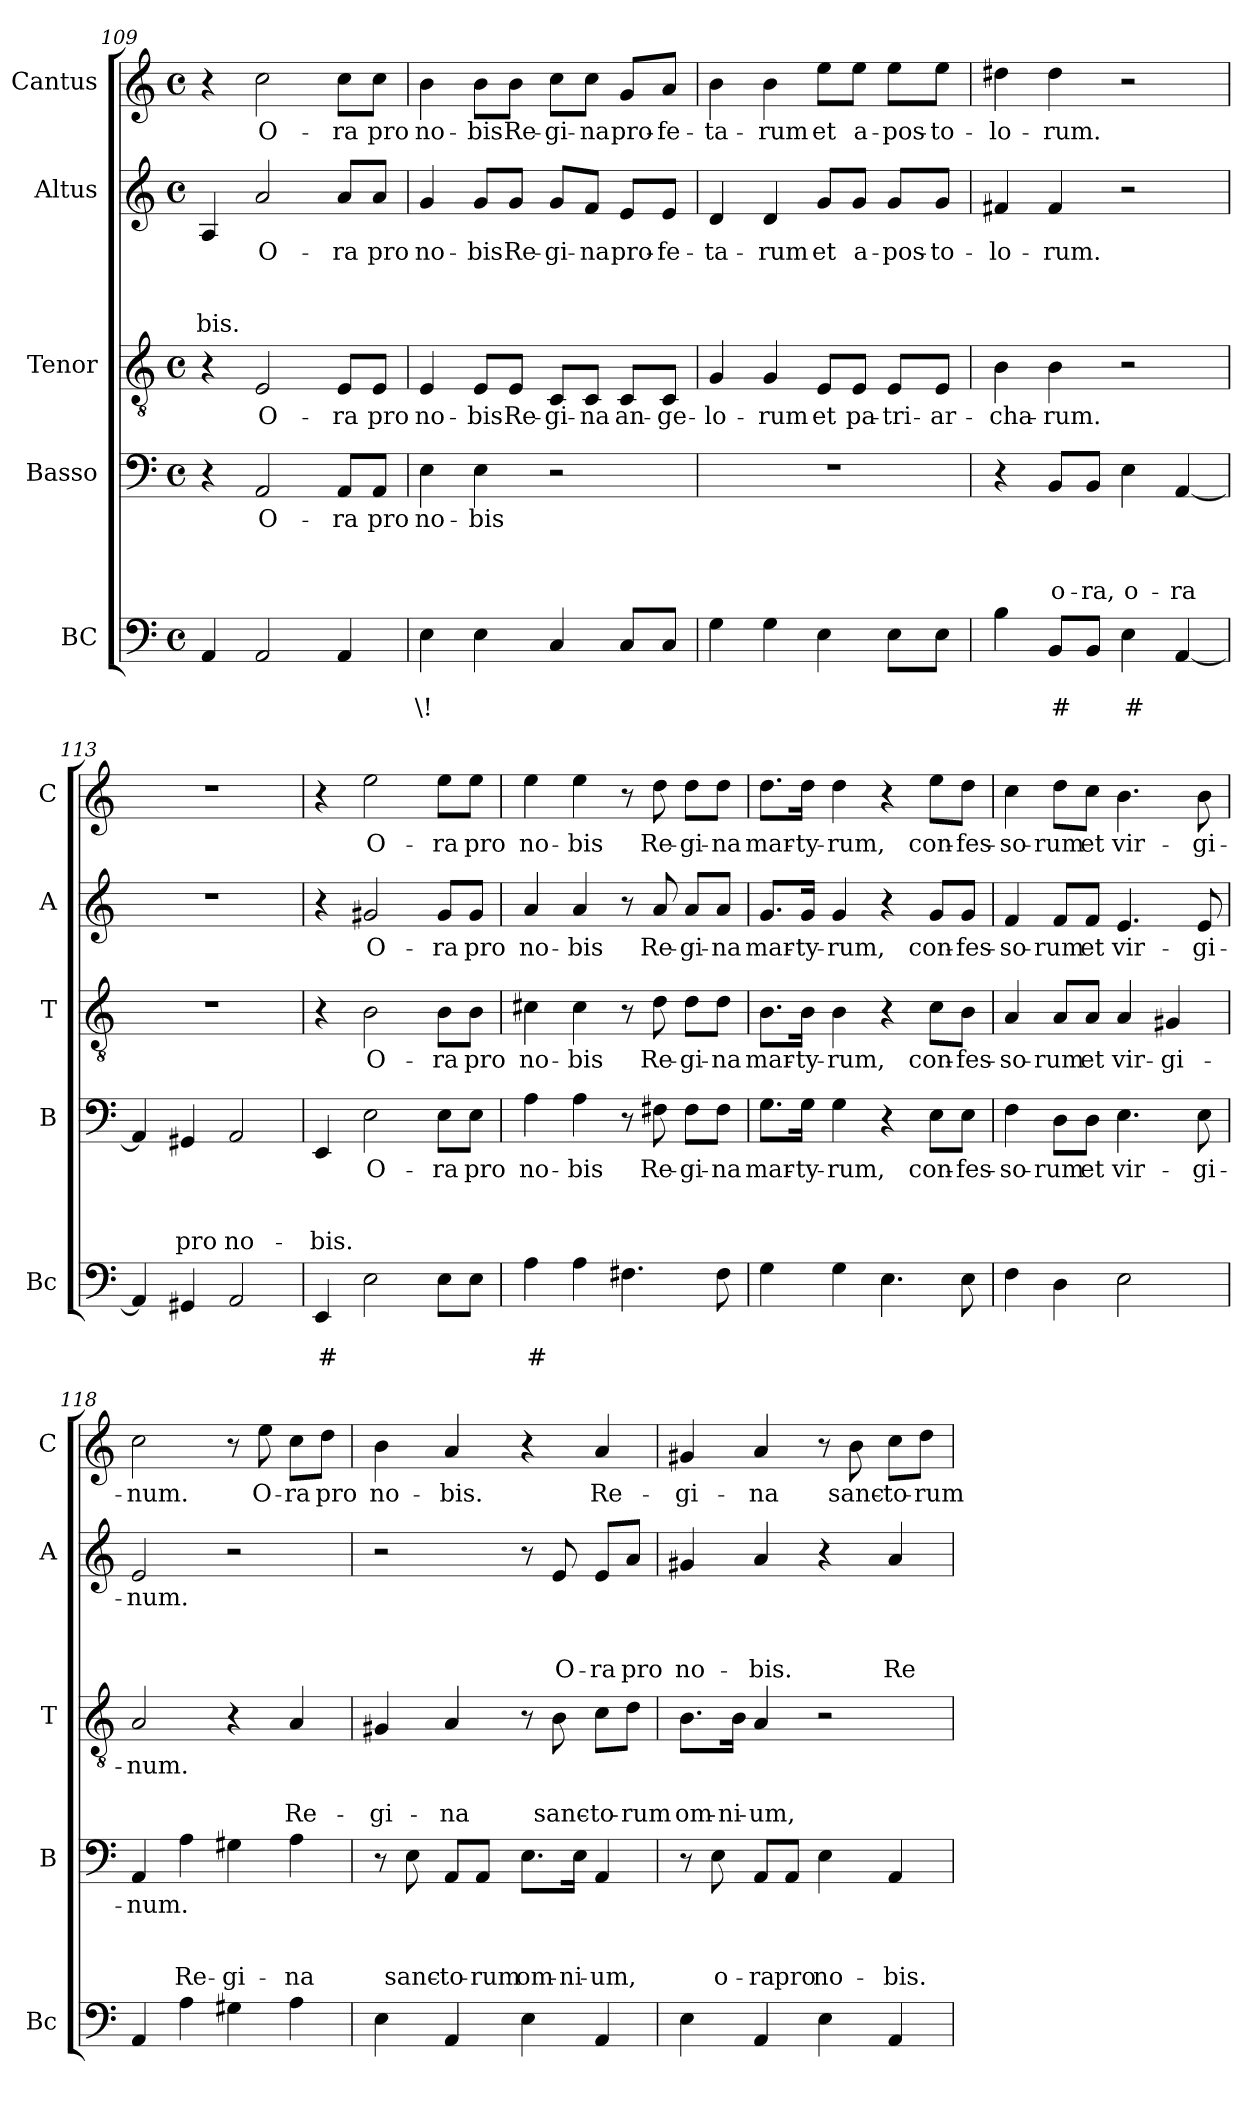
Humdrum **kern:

**kern	**text	**text	**kern	**text	**text	**text	**text	**kern	**text	**text	**text	**kern	**text	**text	**text	**text	**kern	**text
*part5	*part5	*part5	*part4	*part4	*part4	*part4	*part4	*part3	*part3	*part3	*part3	*part2	*part2	*part2	*part2	*part2	*part1	*part1
*staff5	*staff5	*staff5	*staff4	*staff4	*staff4	*staff4	*staff4	*staff3	*staff3	*staff3	*staff3	*staff2	*staff2	*staff2	*staff2	*staff2	*staff1	*staff1
*I"BC	*	*	*I"Basso	*	*	*	*	*I"Tenor	*	*	*	*I"Altus	*	*	*	*	*I"Cantus	*
*I'Bc	*	*	*I'B	*	*	*	*	*I'T	*	*	*	*I'A	*	*	*	*	*I'C	*
*clefF4	*	*	*clefF4	*	*	*	*	*clefGv2	*	*	*	*clefG2	*	*	*	*	*clefG2	*
*k[]	*	*	*k[]	*	*	*	*	*k[]	*	*	*	*k[]	*	*	*	*	*k[]	*
*C:	*	*	*C:	*	*	*	*	*C:	*	*	*	*C:	*	*	*	*	*C:	*
*M4/4	*	*	*M4/4	*	*	*	*	*M4/4	*	*	*	*M4/4	*	*	*	*	*M4/4	*
*met(c)	*	*	*met(c)	*	*	*	*	*met(c)	*	*	*	*met(c)	*	*	*	*	*met(c)	*
=109	=109	=109	=109	=109	=109	=109	=109	=109	=109	=109	=109	=109	=109	=109	=109	=109	=109	=109
!	!	!	!	!	!	!	!	!	!	!	!	!	!	!	!	!LO:LY:b	!	!
4AA/	.	.	4r	.	.	.	.	4r	.	.	.	4A/	.	.	.	-bis.	4r	.
!	!	!	!	!LO:LY:b	!	!	!	!	!LO:LY:b	!	!	!	!LO:LY:b	!	!	!	!	!LO:LY:b
2AA/	.	.	2AA/	O-	.	.	.	2E/	O-	.	.	2a/	O-	.	.	.	2cc\	O-
!	!	!	!	!LO:LY:b	!	!	!	!	!LO:LY:b	!	!	!	!LO:LY:b	!	!	!	!	!LO:LY:b
4AA/	.	.	8AA/L	-ra	.	.	.	8E/L	-ra	.	.	8a/L	-ra	.	.	.	8cc\L	-ra
!	!	!	!	!LO:LY:b	!	!	!	!	!LO:LY:b	!	!	!	!LO:LY:b	!	!	!	!	!LO:LY:b
.	.	.	8AA/J	pro	.	.	.	8E/J	pro	.	.	8a/J	pro	.	.	.	8cc\J	pro
=110	=110	=110	=110	=110	=110	=110	=110	=110	=110	=110	=110	=110	=110	=110	=110	=110	=110	=110
!	!	!LO:LY:b	!	!LO:LY:b	!	!	!	!	!LO:LY:b	!	!	!	!LO:LY:b	!	!	!	!	!LO:LY:b
4E\	.	\!	4E\	no-	.	.	.	4E/	no-	.	.	4g/	no-	.	.	.	4b\	no-
!	!	!	!	!LO:LY:b	!	!	!	!	!LO:LY:b	!	!	!	!LO:LY:b	!	!	!	!	!LO:LY:b
4E\	.	.	4E\	-bis	.	.	.	8E/L	-bis	.	.	8g/L	-bis	.	.	.	8b\L	-bis
!	!	!	!	!	!	!	!	!	!LO:LY:b	!	!	!	!LO:LY:b	!	!	!	!	!LO:LY:b
.	.	.	.	.	.	.	.	8E/J	Re-	.	.	8g/J	Re-	.	.	.	8b\J	Re-
!	!	!	!	!	!	!	!	!	!LO:LY:b	!	!	!	!LO:LY:b	!	!	!	!	!LO:LY:b
4C/	.	.	2r	.	.	.	.	8C/L	-gi-	.	.	8g/L	-gi-	.	.	.	8cc\L	-gi-
!	!	!	!	!	!	!	!	!	!LO:LY:b	!	!	!	!LO:LY:b	!	!	!	!	!LO:LY:b
.	.	.	.	.	.	.	.	8C/J	-na	.	.	8f/J	-na	.	.	.	8cc\J	-na
!	!	!	!	!	!	!	!	!	!LO:LY:b	!	!	!	!LO:LY:b	!	!	!	!	!LO:LY:b
8C/L	.	.	.	.	.	.	.	8C/L	an-	.	.	8e/L	pro-	.	.	.	8g/L	pro-
!	!	!	!	!	!	!	!	!	!LO:LY:b	!	!	!	!LO:LY:b	!	!	!	!	!LO:LY:b
8C/J	.	.	.	.	.	.	.	8C/J	-ge-	.	.	8e/J	-fe-	.	.	.	8a/J	-fe-
=111	=111	=111	=111	=111	=111	=111	=111	=111	=111	=111	=111	=111	=111	=111	=111	=111	=111	=111
!	!	!	!	!	!	!	!	!	!LO:LY:b	!	!	!	!LO:LY:b	!	!	!	!	!LO:LY:b
4G\	.	.	1r	.	.	.	.	4G/	-lo-	.	.	4d/	-ta-	.	.	.	4b\	-ta-
!	!	!	!	!	!	!	!	!	!LO:LY:b	!	!	!	!LO:LY:b	!	!	!	!	!LO:LY:b
4G\	.	.	.	.	.	.	.	4G/	-rum	.	.	4d/	-rum	.	.	.	4b\	-rum
!	!	!	!	!	!	!	!	!	!LO:LY:b	!	!	!	!LO:LY:b	!	!	!	!	!LO:LY:b
4E\	.	.	.	.	.	.	.	8E/L	et	.	.	8g/L	et	.	.	.	8ee\L	et
!	!	!	!	!	!	!	!	!	!LO:LY:b	!	!	!	!LO:LY:b	!	!	!	!	!LO:LY:b
.	.	.	.	.	.	.	.	8E/J	pa-	.	.	8g/J	a-	.	.	.	8ee\J	a-
!	!	!	!	!	!	!	!	!	!LO:LY:b	!	!	!	!LO:LY:b	!	!	!	!	!LO:LY:b
8E\L	.	.	.	.	.	.	.	8E/L	-tri-	.	.	8g/L	-pos-	.	.	.	8ee\L	-pos-
!	!	!	!	!	!	!	!	!	!LO:LY:b	!	!	!	!LO:LY:b	!	!	!	!	!LO:LY:b
8E\J	.	.	.	.	.	.	.	8E/J	-ar-	.	.	8g/J	-to-	.	.	.	8ee\J	-to-
=112	=112	=112	=112	=112	=112	=112	=112	=112	=112	=112	=112	=112	=112	=112	=112	=112	=112	=112
!	!	!	!	!	!	!	!	!	!LO:LY:b	!	!	!	!LO:LY:b	!	!	!	!	!LO:LY:b
4B\	.	.	4r	.	.	.	.	4B\	-cha-	.	.	4f#X/	-lo-	.	.	.	4dd#X\	-lo-
!	!	!LO:LY:b	!	!	!	!	!LO:LY:b	!	!LO:LY:b	!	!	!	!LO:LY:b	!	!	!	!	!LO:LY:b
8BB/L	.	#	8BB/L	.	.	.	o-	4B\	-rum.	.	.	4f#/	-rum.	.	.	.	4dd#\	-rum.
!	!	!	!	!	!	!	!LO:LY:b	!	!	!	!	!	!	!	!	!	!	!
8BB/J	.	.	8BB/J	.	.	.	-ra,	.	.	.	.	.	.	.	.	.	.	.
!	!	!LO:LY:b	!	!	!	!	!LO:LY:b	!	!	!	!	!	!	!	!	!	!	!
4E\	.	#	4E\	.	.	.	o-	2r	.	.	.	2r	.	.	.	.	2r	.
!	!	!	!	!	!	!	!LO:LY:b	!	!	!	!	!	!	!	!	!	!	!
[4AA/	.	.	[4AA/	.	.	.	-ra	.	.	.	.	.	.	.	.	.	.	.
!!LO:LB:g=z
=113	=113	=113	=113	=113	=113	=113	=113	=113	=113	=113	=113	=113	=113	=113	=113	=113	=113	=113
4AA/]	.	.	4AA/]	.	.	.	.	1r	.	.	.	1r	.	.	.	.	1r	.
!	!	!	!	!	!	!	!LO:LY:b	!	!	!	!	!	!	!	!	!	!	!
4GG#X/	.	.	4GG#X/	.	.	.	pro	.	.	.	.	.	.	.	.	.	.	.
!	!	!	!	!	!	!	!LO:LY:b	!	!	!	!	!	!	!	!	!	!	!
2AA/	.	.	2AA/	.	.	.	no-	.	.	.	.	.	.	.	.	.	.	.
=114	=114	=114	=114	=114	=114	=114	=114	=114	=114	=114	=114	=114	=114	=114	=114	=114	=114	=114
!	!	!LO:LY:b	!	!	!	!	!LO:LY:b	!	!	!	!	!	!	!	!	!	!	!
4EE/	.	#	4EE/	.	.	.	-bis.	4r	.	.	.	4r	.	.	.	.	4r	.
!	!	!	!	!LO:LY:b	!	!	!	!	!LO:LY:b	!	!	!	!LO:LY:b	!	!	!	!	!LO:LY:b
2E\	.	.	2E\	O-	.	.	.	2B\	O-	.	.	2g#X/	O-	.	.	.	2ee\	O-
!	!	!	!	!LO:LY:b	!	!	!	!	!LO:LY:b	!	!	!	!LO:LY:b	!	!	!	!	!LO:LY:b
8E\L	.	.	8E\L	-ra	.	.	.	8B\L	-ra	.	.	8g#/L	-ra	.	.	.	8ee\L	-ra
!	!	!	!	!LO:LY:b	!	!	!	!	!LO:LY:b	!	!	!	!LO:LY:b	!	!	!	!	!LO:LY:b
8E\J	.	.	8E\J	pro	.	.	.	8B\J	pro	.	.	8g#/J	pro	.	.	.	8ee\J	pro
=115	=115	=115	=115	=115	=115	=115	=115	=115	=115	=115	=115	=115	=115	=115	=115	=115	=115	=115
!	!	!LO:LY:b	!	!LO:LY:b	!	!	!	!	!LO:LY:b	!	!	!	!LO:LY:b	!	!	!	!	!LO:LY:b
4A\	.	#	4A\	no-	.	.	.	4c#X\	no-	.	.	4a/	no-	.	.	.	4ee\	no-
!	!	!	!	!LO:LY:b	!	!	!	!	!LO:LY:b	!	!	!	!LO:LY:b	!	!	!	!	!LO:LY:b
4A\	.	.	4A\	-bis	.	.	.	4c#\	-bis	.	.	4a/	-bis	.	.	.	4ee\	-bis
4.F#X\	.	.	8r	.	.	.	.	8r	.	.	.	8r	.	.	.	.	8r	.
!	!	!	!	!LO:LY:b	!	!	!	!	!LO:LY:b	!	!	!	!LO:LY:b	!	!	!	!	!LO:LY:b
.	.	.	8F#X\	Re-	.	.	.	8d\	Re-	.	.	8a/	Re-	.	.	.	8dd\	Re-
!	!	!	!	!LO:LY:b	!	!	!	!	!LO:LY:b	!	!	!	!LO:LY:b	!	!	!	!	!LO:LY:b
.	.	.	8F#\L	-gi-	.	.	.	8d\L	-gi-	.	.	8a/L	-gi-	.	.	.	8dd\L	-gi-
!	!	!	!	!LO:LY:b	!	!	!	!	!LO:LY:b	!	!	!	!LO:LY:b	!	!	!	!	!LO:LY:b
8F#\	.	.	8F#\J	-na	.	.	.	8d\J	-na	.	.	8a/J	-na	.	.	.	8dd\J	-na
=116	=116	=116	=116	=116	=116	=116	=116	=116	=116	=116	=116	=116	=116	=116	=116	=116	=116	=116
!	!	!	!	!LO:LY:b	!	!	!	!	!LO:LY:b	!	!	!	!LO:LY:b	!	!	!	!	!LO:LY:b
4G\	.	.	8.G\L	mar-	.	.	.	8.B\L	mar-	.	.	8.g/L	mar-	.	.	.	8.dd\L	mar-
!	!	!	!	!LO:LY:b	!	!	!	!	!LO:LY:b	!	!	!	!LO:LY:b	!	!	!	!	!LO:LY:b
.	.	.	16G\Jk	-ty-	.	.	.	16B\Jk	-ty-	.	.	16g/Jk	-ty-	.	.	.	16dd\Jk	-ty-
!	!	!	!	!LO:LY:b	!	!	!	!	!LO:LY:b	!	!	!	!LO:LY:b	!	!	!	!	!LO:LY:b
4G\	.	.	4G\	-rum,	.	.	.	4B\	-rum,	.	.	4g/	-rum,	.	.	.	4dd\	-rum,
4.E\	.	.	4r	.	.	.	.	4r	.	.	.	4r	.	.	.	.	4r	.
!	!	!	!	!LO:LY:b	!	!	!	!	!LO:LY:b	!	!	!	!LO:LY:b	!	!	!	!	!LO:LY:b
.	.	.	8E\L	con-	.	.	.	8c\L	con-	.	.	8g/L	con-	.	.	.	8ee\L	con-
!	!	!	!	!LO:LY:b	!	!	!	!	!LO:LY:b	!	!	!	!LO:LY:b	!	!	!	!	!LO:LY:b
8E\	.	.	8E\J	-fes-	.	.	.	8B\J	-fes-	.	.	8g/J	-fes-	.	.	.	8dd\J	-fes-
=117	=117	=117	=117	=117	=117	=117	=117	=117	=117	=117	=117	=117	=117	=117	=117	=117	=117	=117
!	!	!	!	!LO:LY:b	!	!	!	!	!LO:LY:b	!	!	!	!LO:LY:b	!	!	!	!	!LO:LY:b
4F\	.	.	4F\	-so-	.	.	.	4A/	-so-	.	.	4f/	-so-	.	.	.	4cc\	-so-
!	!	!	!	!LO:LY:b	!	!	!	!	!LO:LY:b	!	!	!	!LO:LY:b	!	!	!	!	!LO:LY:b
4D\	.	.	8D\L	-rum	.	.	.	8A/L	-rum	.	.	8f/L	-rum	.	.	.	8dd\L	-rum
!	!	!	!	!LO:LY:b	!	!	!	!	!LO:LY:b	!	!	!	!LO:LY:b	!	!	!	!	!LO:LY:b
.	.	.	8D\J	et	.	.	.	8A/J	et	.	.	8f/J	et	.	.	.	8cc\J	et
!	!	!	!	!LO:LY:b	!	!	!	!	!LO:LY:b	!	!	!	!LO:LY:b	!	!	!	!	!LO:LY:b
2E\	.	.	4.E\	vir-	.	.	.	4A/	vir-	.	.	4.e/	vir-	.	.	.	4.b\	vir-
!	!	!	!	!	!	!	!	!	!LO:LY:b	!	!	!	!	!	!	!	!	!
.	.	.	.	.	.	.	.	4G#X/	-gi-	.	.	.	.	.	.	.	.	.
!	!	!	!	!LO:LY:b	!	!	!	!	!	!	!	!	!LO:LY:b	!	!	!	!	!LO:LY:b
.	.	.	8E\	-gi-	.	.	.	.	.	.	.	8e/	-gi-	.	.	.	8b\	-gi-
!!LO:PB:g=z
=118	=118	=118	=118	=118	=118	=118	=118	=118	=118	=118	=118	=118	=118	=118	=118	=118	=118	=118
!	!	!	!	!LO:LY:b	!	!	!	!	!LO:LY:b	!	!	!	!LO:LY:b	!	!	!	!	!LO:LY:b
4AA/	.	.	4AA/	-num.	.	.	.	2A/	-num.	.	.	2e/	-num.	.	.	.	2cc\	-num.
!	!	!	!	!	!	!	!LO:LY:b	!	!	!	!	!	!	!	!	!	!	!
4A\	.	.	4A\	.	.	.	Re-	.	.	.	.	.	.	.	.	.	.	.
!	!	!	!	!	!	!	!LO:LY:b	!	!	!	!	!	!	!	!	!	!	!
4G#X\	.	.	4G#X\	.	.	.	-gi-	4r	.	.	.	2r	.	.	.	.	8r	.
!	!	!	!	!	!	!	!	!	!	!	!	!	!	!	!	!	!	!LO:LY:b
.	.	.	.	.	.	.	.	.	.	.	.	.	.	.	.	.	8ee\	O-
!	!	!	!	!	!	!	!LO:LY:b	!	!	!	!LO:LY:b	!	!	!	!	!	!	!LO:LY:b
4A\	.	.	4A\	.	.	.	-na	4A/	.	.	Re-	.	.	.	.	.	8cc\L	-ra
!	!	!	!	!	!	!	!	!	!	!	!	!	!	!	!	!	!	!LO:LY:b
.	.	.	.	.	.	.	.	.	.	.	.	.	.	.	.	.	8dd\J	pro
=119	=119	=119	=119	=119	=119	=119	=119	=119	=119	=119	=119	=119	=119	=119	=119	=119	=119	=119
!	!	!	!	!	!	!	!	!	!	!	!LO:LY:b	!	!	!	!	!	!	!LO:LY:b
4E\	.	.	8r	.	.	.	.	4G#X/	.	.	-gi-	2r	.	.	.	.	4b\	no-
!	!	!	!	!	!	!	!LO:LY:b	!	!	!	!	!	!	!	!	!	!	!
.	.	.	8E\	.	.	.	sanc-	.	.	.	.	.	.	.	.	.	.	.
!	!	!	!	!	!	!	!LO:LY:b	!	!	!	!LO:LY:b	!	!	!	!	!	!	!LO:LY:b
4AA/	.	.	8AA/L	.	.	.	-to-	4A/	.	.	-na	.	.	.	.	.	4a/	-bis.
!	!	!	!	!	!	!	!LO:LY:b	!	!	!	!	!	!	!	!	!	!	!
.	.	.	8AA/J	.	.	.	-rum	.	.	.	.	.	.	.	.	.	.	.
!	!	!	!	!	!	!	!LO:LY:b	!	!	!	!	!	!	!	!	!	!	!
4E\	.	.	8.E\L	.	.	.	om-	8r	.	.	.	8r	.	.	.	.	4r	.
!	!	!	!	!	!	!	!	!	!	!	!LO:LY:b	!	!	!	!	!LO:LY:b	!	!
.	.	.	.	.	.	.	.	8B\	.	.	sanc-	8e/	.	.	.	O-	.	.
!	!	!	!	!	!	!	!LO:LY:b	!	!	!	!	!	!	!	!	!	!	!
.	.	.	16E\Jk	.	.	.	-ni-	.	.	.	.	.	.	.	.	.	.	.
!	!	!	!	!	!	!	!LO:LY:b	!	!	!	!LO:LY:b	!	!	!	!	!LO:LY:b	!	!LO:LY:b
4AA/	.	.	4AA/	.	.	.	-um,	8c\L	.	.	-to-	8e/L	.	.	.	-ra	4a/	Re-
!	!	!	!	!	!	!	!	!	!	!	!LO:LY:b	!	!	!	!	!LO:LY:b	!	!
.	.	.	.	.	.	.	.	8d\J	.	.	-rum	8a/J	.	.	.	pro	.	.
=120	=120	=120	=120	=120	=120	=120	=120	=120	=120	=120	=120	=120	=120	=120	=120	=120	=120	=120
!	!	!	!	!	!	!	!	!	!	!	!LO:LY:b	!	!	!	!	!LO:LY:b	!	!LO:LY:b
4E\	.	.	8r	.	.	.	.	8.B\L	.	.	om-	4g#X/	.	.	.	no-	4g#X/	-gi-
!	!	!	!	!	!	!	!LO:LY:b	!	!	!	!	!	!	!	!	!	!	!
.	.	.	8E\	.	.	.	o-	.	.	.	.	.	.	.	.	.	.	.
!	!	!	!	!	!	!	!	!	!	!	!LO:LY:b	!	!	!	!	!	!	!
.	.	.	.	.	.	.	.	16B\Jk	.	.	-ni-	.	.	.	.	.	.	.
!	!	!	!	!	!	!	!LO:LY:b	!	!	!	!LO:LY:b	!	!	!	!	!LO:LY:b	!	!LO:LY:b
4AA/	.	.	8AA/L	.	.	.	-ra	4A/	.	.	-um,	4a/	.	.	.	-bis.	4a/	-na
!	!	!	!	!	!	!	!LO:LY:b	!	!	!	!	!	!	!	!	!	!	!
.	.	.	8AA/J	.	.	.	pro	.	.	.	.	.	.	.	.	.	.	.
!	!	!	!	!	!	!	!LO:LY:b	!	!	!	!	!	!	!	!	!	!	!
4E\	.	.	4E\	.	.	.	no-	2r	.	.	.	4r	.	.	.	.	8r	.
!	!	!	!	!	!	!	!	!	!	!	!	!	!	!	!	!	!	!LO:LY:b
.	.	.	.	.	.	.	.	.	.	.	.	.	.	.	.	.	8b\	sanc-
!	!	!	!	!	!	!	!LO:LY:b	!	!	!	!	!	!	!	!	!LO:LY:b	!	!LO:LY:b
4AA/	.	.	4AA/	.	.	.	-bis.	.	.	.	.	4a/	.	.	.	Re-	8cc\L	-to-
!	!	!	!	!	!	!	!	!	!	!	!	!	!	!	!	!	!	!LO:LY:b
.	.	.	.	.	.	.	.	.	.	.	.	.	.	.	.	.	8dd\J	-rum
=	=	=	=	=	=	=	=	=	=	=	=	=	=	=	=	=	=	=
*-	*-	*-	*-	*-	*-	*-	*-	*-	*-	*-	*-	*-	*-	*-	*-	*-	*-	*-
